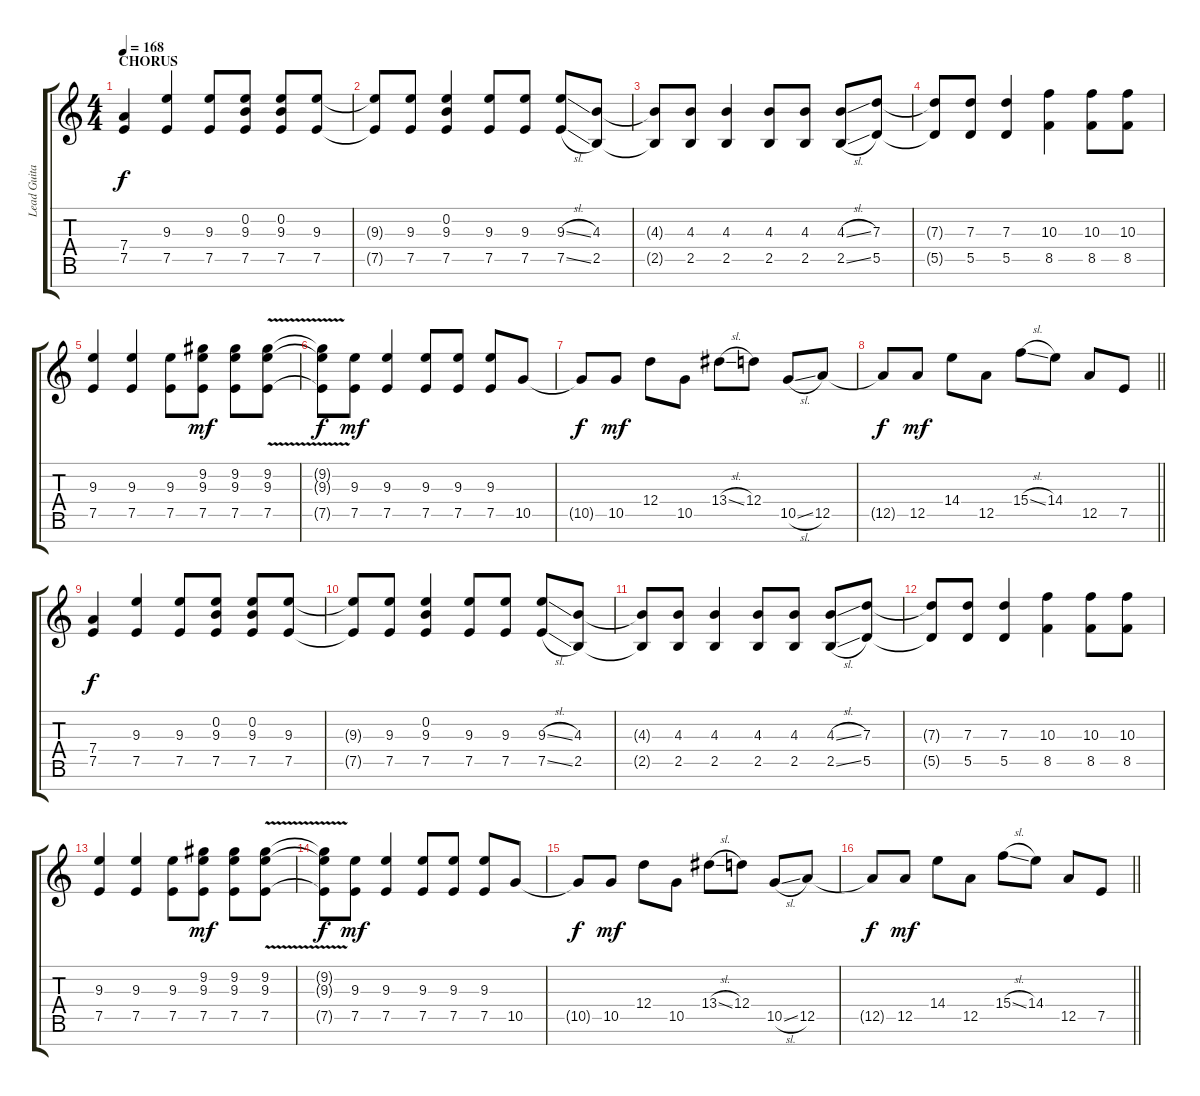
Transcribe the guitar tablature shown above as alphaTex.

\track ("Lead Guitar" "Lead Guita") {instrument distortionguitar}
\staff {score tabs}
\tuning (E4 B3 G3 D3 A2 E2 B1) {hide}
\ts (4 4)
\section ("" "CHORUS")
\tempo 168
\clef g2
\ks c
(7.4 7.5).4{dy f} (9.3 7.5).4 (9.3 7.5).8 (0.2 9.3 7.5).8 (0.2 9.3 7.5).8 (9.3 7.5).8 |
(9.3{t} 7.5{t}).8 (9.3 7.5).8 (0.2 9.3 7.5).4 (9.3 7.5).8 (9.3 7.5).8 (9.3{sl} 7.5{sl}).8 (4.3 2.5).8 |
(4.3{t} 2.5{t}).8 (4.3 2.5).8 (4.3 2.5).4 (4.3 2.5).8 (4.3 2.5).8 (4.3{sl} 2.5{sl}).8 (7.3 5.5).8 |
(7.3{t} 5.5{t}).8 (7.3 5.5).8 (7.3 5.5).4 (10.3 8.5).4 (10.3 8.5).8 (10.3 8.5).8 |
(9.3 7.5).4 (9.3 7.5).4 (9.3 7.5).8 (9.2 9.3 7.5).8{dy mf} (9.2 9.3 7.5).8 (9.2 9.3{v} 7.5{v}).8 |
(9.2{t} 9.3{t} 7.5{t}).8{dy f} (9.3 7.5).8{dy mf} (9.3 7.5).4 (9.3 7.5).8 (9.3 7.5).8 (9.3 7.5).8 10.5.8 |
10.5{t}.8{dy f} 10.5.8{dy mf} 12.4.8 10.5.8 13.4{sl}.8 12.4.8 10.5{sl}.8 12.5.8 |
\barLineRight lightlight
12.5{t}.8{dy f} 12.5.8{dy mf} 14.4.8 12.5.8 15.4{sl}.8 14.4.8 12.5.8 7.5.8 |
(7.4 7.5).4{dy f} (9.3 7.5).4 (9.3 7.5).8 (0.2 9.3 7.5).8 (0.2 9.3 7.5).8 (9.3 7.5).8 |
(9.3{t} 7.5{t}).8 (9.3 7.5).8 (0.2 9.3 7.5).4 (9.3 7.5).8 (9.3 7.5).8 (9.3{sl} 7.5{sl}).8 (4.3 2.5).8 |
(4.3{t} 2.5{t}).8 (4.3 2.5).8 (4.3 2.5).4 (4.3 2.5).8 (4.3 2.5).8 (4.3{sl} 2.5{sl}).8 (7.3 5.5).8 |
(7.3{t} 5.5{t}).8 (7.3 5.5).8 (7.3 5.5).4 (10.3 8.5).4 (10.3 8.5).8 (10.3 8.5).8 |
(9.3 7.5).4 (9.3 7.5).4 (9.3 7.5).8 (9.2 9.3 7.5).8{dy mf} (9.2 9.3 7.5).8 (9.2 9.3{v} 7.5{v}).8 |
(9.2{t} 9.3{t} 7.5{t}).8{dy f} (9.3 7.5).8{dy mf} (9.3 7.5).4 (9.3 7.5).8 (9.3 7.5).8 (9.3 7.5).8 10.5.8 |
10.5{t}.8{dy f} 10.5.8{dy mf} 12.4.8 10.5.8 13.4{sl}.8 12.4.8 10.5{sl}.8 12.5.8 |
\barLineRight lightlight
12.5{t}.8{dy f} 12.5.8{dy mf} 14.4.8 12.5.8 15.4{sl}.8 14.4.8 12.5.8 7.5.8
